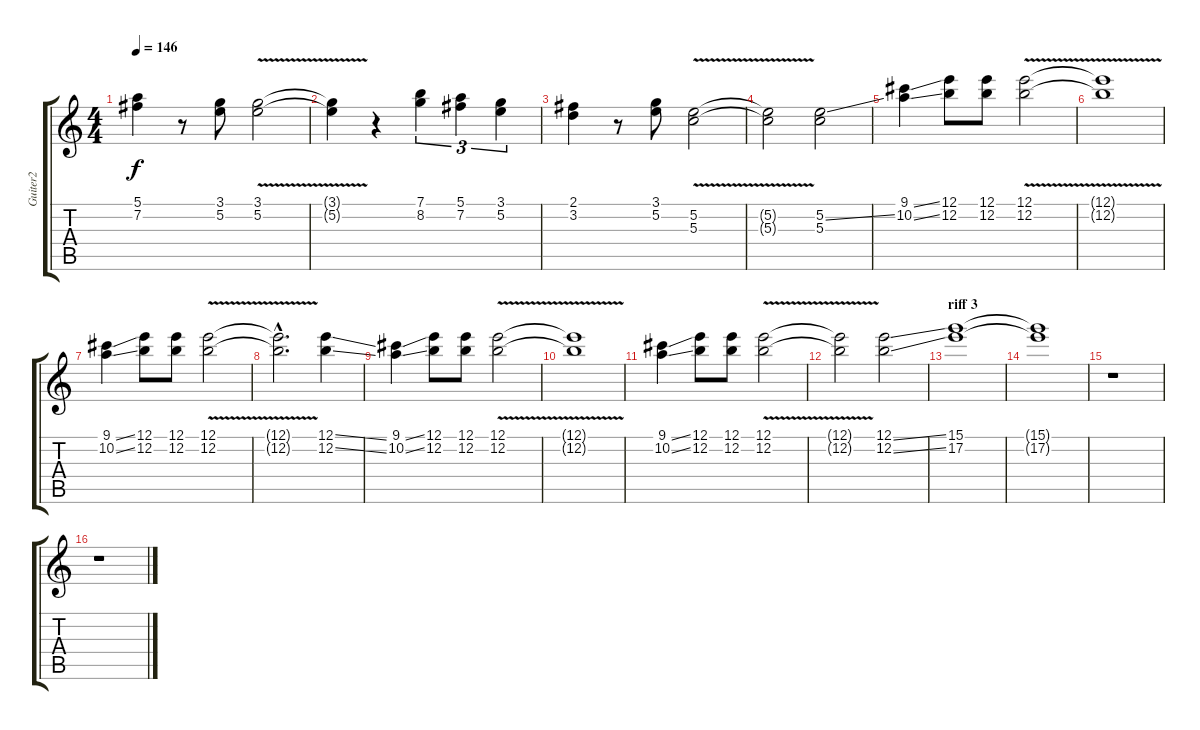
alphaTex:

\track ("Guiter2" "Guiter2") {instrument electricguitarmuted}
\staff {score tabs}
\tuning (E4 B3 G3 D3 A2 E2) {hide}
\ts (4 4)
\tempo 146
\clef g2
\ks c
(5.1 7.2).4{dy f} r.8 (3.1 5.2).8 (3.1{v} 5.2{v}).2 |
(3.1{t} 5.2{t}).4 r.4 (7.1 8.2).4{tu (3 2)} (5.1 7.2).4{tu (3 2)} (3.1 5.2).4{tu (3 2)} |
(2.1 3.2).4 r.8 (3.1 5.2).8 (5.2{v} 5.3{v}).2 |
(5.2{t} 5.3{t}).2 (5.2{ss} 5.3).2 |
(9.1{ss} 10.2{ss}).4 (12.1 12.2).8 (12.1 12.2).8 (12.1{v} 12.2{v}).2 |
(12.1{t} 12.2{t}).1 |
(9.1{ss} 10.2{ss}).4 (12.1 12.2).8 (12.1 12.2).8 (12.1{v} 12.2{v}).2 |
(12.1{hac t} 12.2{hac t}).2{d} (12.1{ss} 12.2{ss}).4 |
(9.1{ss} 10.2{ss}).4 (12.1 12.2).8 (12.1 12.2).8 (12.1{v} 12.2{v}).2 |
(12.1{t} 12.2{t}).1 |
(9.1{ss} 10.2{ss}).4 (12.1 12.2).8 (12.1 12.2).8 (12.1{v} 12.2{v}).2 |
(12.1{t} 12.2{t}).2 (12.1{ss} 12.2{ss}).2 |
\section ("" "riff 3")
(15.1 17.2).1 |
(15.1{t} 17.2{t}).1 |
r.1 |
r.1
